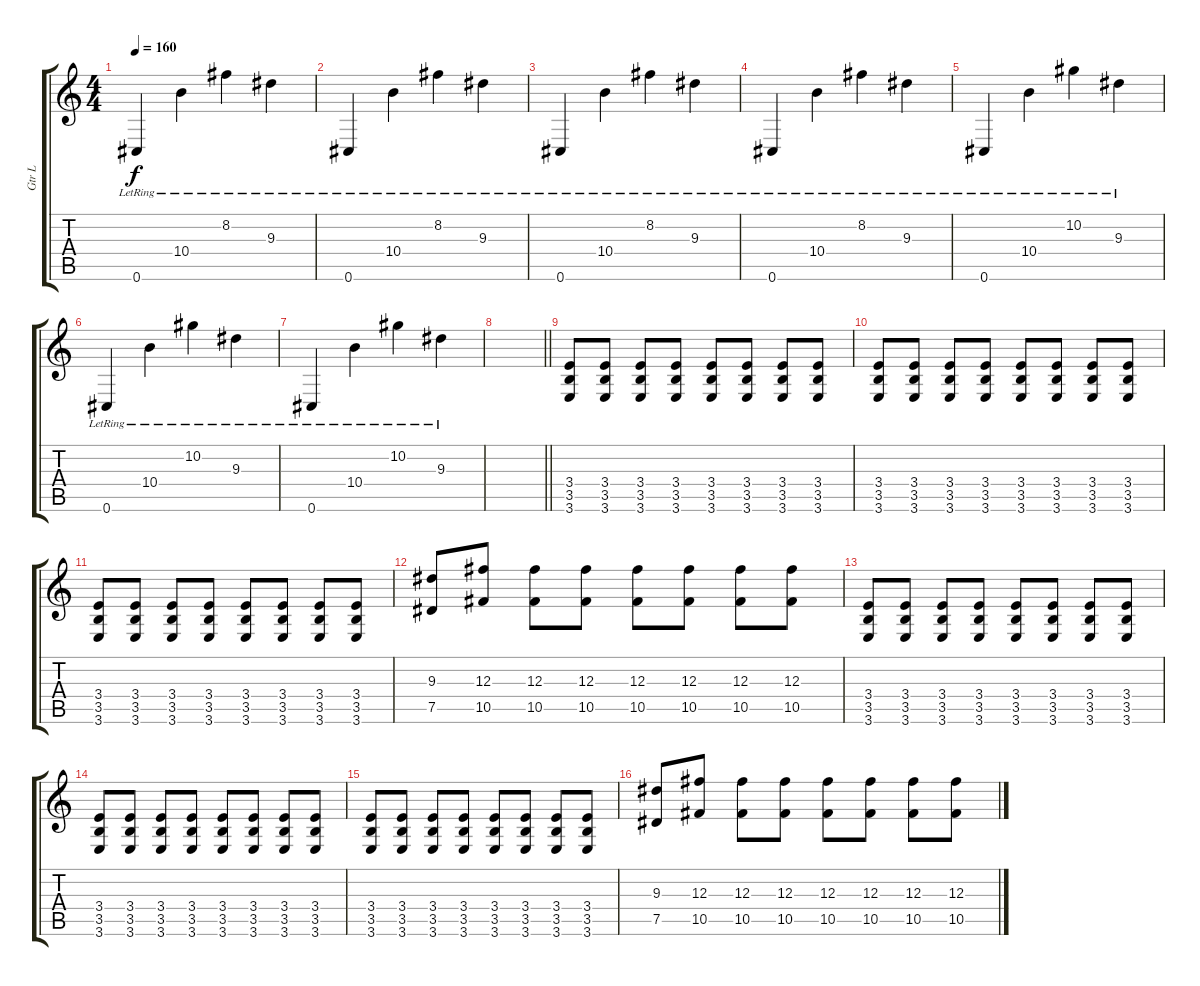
\track ("Gtr L" "Gtr L") {instrument distortionguitar}
\staff {score tabs}
\tuning (Eb4 Bb3 Gb3 Db3 Ab2 Db2) {hide}
\ts (4 4)
\tempo 160
\clef g2
\ks c
0.6{lr}.4{dy f} 10.4{lr}.4 8.2{lr}.4 9.3{lr}.4 |
0.6{lr}.4 10.4{lr}.4 8.2{lr}.4 9.3{lr}.4 |
0.6{lr}.4 10.4{lr}.4 8.2{lr}.4 9.3{lr}.4 |
0.6{lr}.4 10.4{lr}.4 8.2{lr}.4 9.3{lr}.4 |
0.6{lr}.4 10.4{lr}.4 10.2{lr}.4 9.3{lr}.4 |
0.6{lr}.4 10.4{lr}.4 10.2{lr}.4 9.3{lr}.4 |
0.6{lr}.4 10.4{lr}.4 10.2{lr}.4 9.3{lr}.4 |
\barLineRight lightlight
|
\section ("" "")
(3.4 3.5 3.6).8{instrument distortionguitar} (3.4 3.5 3.6).8 (3.4 3.5 3.6).8 (3.4 3.5 3.6).8 (3.4 3.5 3.6).8 (3.4 3.5 3.6).8 (3.4 3.5 3.6).8 (3.4 3.5 3.6).8 |
(3.4 3.5 3.6).8 (3.4 3.5 3.6).8 (3.4 3.5 3.6).8 (3.4 3.5 3.6).8 (3.4 3.5 3.6).8 (3.4 3.5 3.6).8 (3.4 3.5 3.6).8 (3.4 3.5 3.6).8 |
(3.4 3.5 3.6).8 (3.4 3.5 3.6).8 (3.4 3.5 3.6).8 (3.4 3.5 3.6).8 (3.4 3.5 3.6).8 (3.4 3.5 3.6).8 (3.4 3.5 3.6).8 (3.4 3.5 3.6).8 |
(9.3 7.5).8 (12.3 10.5).8 (12.3 10.5).8 (12.3 10.5).8 (12.3 10.5).8 (12.3 10.5).8 (12.3 10.5).8 (12.3 10.5).8 |
(3.4 3.5 3.6).8 (3.4 3.5 3.6).8 (3.4 3.5 3.6).8 (3.4 3.5 3.6).8 (3.4 3.5 3.6).8 (3.4 3.5 3.6).8 (3.4 3.5 3.6).8 (3.4 3.5 3.6).8 |
(3.4 3.5 3.6).8 (3.4 3.5 3.6).8 (3.4 3.5 3.6).8 (3.4 3.5 3.6).8 (3.4 3.5 3.6).8 (3.4 3.5 3.6).8 (3.4 3.5 3.6).8 (3.4 3.5 3.6).8 |
(3.4 3.5 3.6).8 (3.4 3.5 3.6).8 (3.4 3.5 3.6).8 (3.4 3.5 3.6).8 (3.4 3.5 3.6).8 (3.4 3.5 3.6).8 (3.4 3.5 3.6).8 (3.4 3.5 3.6).8 |
(9.3 7.5).8 (12.3 10.5).8 (12.3 10.5).8 (12.3 10.5).8 (12.3 10.5).8 (12.3 10.5).8 (12.3 10.5).8 (12.3 10.5).8
